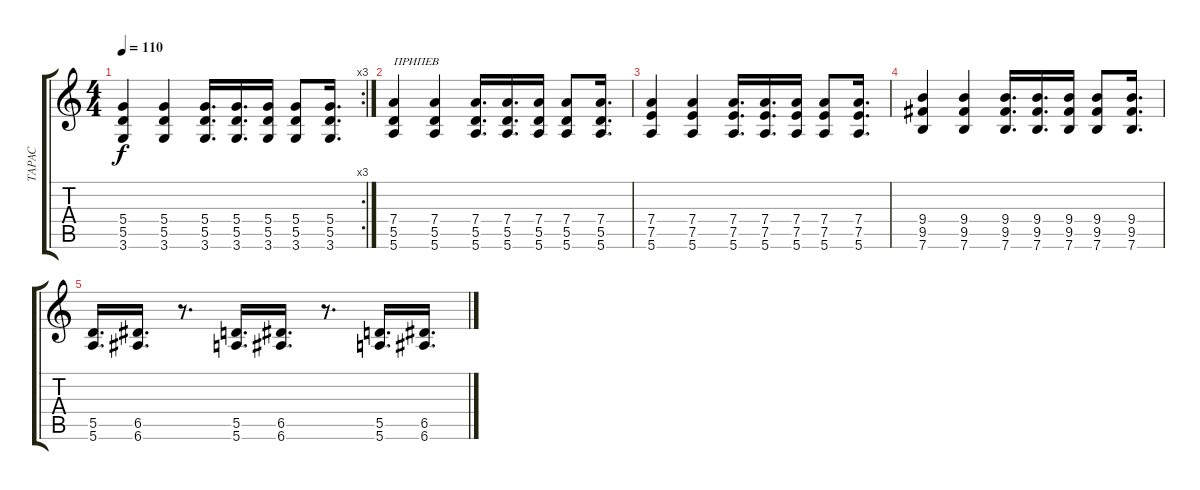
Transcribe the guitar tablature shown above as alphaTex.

\track ("ТАРАС" "ТАРАС") {instrument overdrivenguitar}
\staff {score tabs}
\tuning (E4 B3 G3 D3 A2 E2) {hide}
\rc 3
\ts (4 4)
\tempo 110
\clef g2
\ks c
(5.4 5.5 3.6).4{dy f} (5.4 5.5 3.6).4 (5.4 5.5 3.6).16{d} (5.4 5.5 3.6).16{d} (5.4 5.5 3.6).16 (5.4 5.5 3.6).8 (5.4 5.5 3.6).16{d} |
(7.4 5.5 5.6).4{txt "ПРИПЕВ"} (7.4 5.5 5.6).4 (7.4 5.5 5.6).16{d} (7.4 5.5 5.6).16{d} (7.4 5.5 5.6).16 (7.4 5.5 5.6).8 (7.4 5.5 5.6).16{d} |
(7.4 7.5 5.6).4 (7.4 7.5 5.6).4 (7.4 7.5 5.6).16{d} (7.4 7.5 5.6).16{d} (7.4 7.5 5.6).16 (7.4 7.5 5.6).8 (7.4 7.5 5.6).16{d} |
(9.4 9.5 7.6).4 (9.4 9.5 7.6).4 (9.4 9.5 7.6).16{d} (9.4 9.5 7.6).16{d} (9.4 9.5 7.6).16 (9.4 9.5 7.6).8 (9.4 9.5 7.6).16{d} |
(5.5 5.6).16{d} (6.5 6.6).16{d} r.8{d} (5.5 5.6).16{d} (6.5 6.6).16{d} r.8{d} (5.5 5.6).16{d} (6.5 6.6).16{d}
